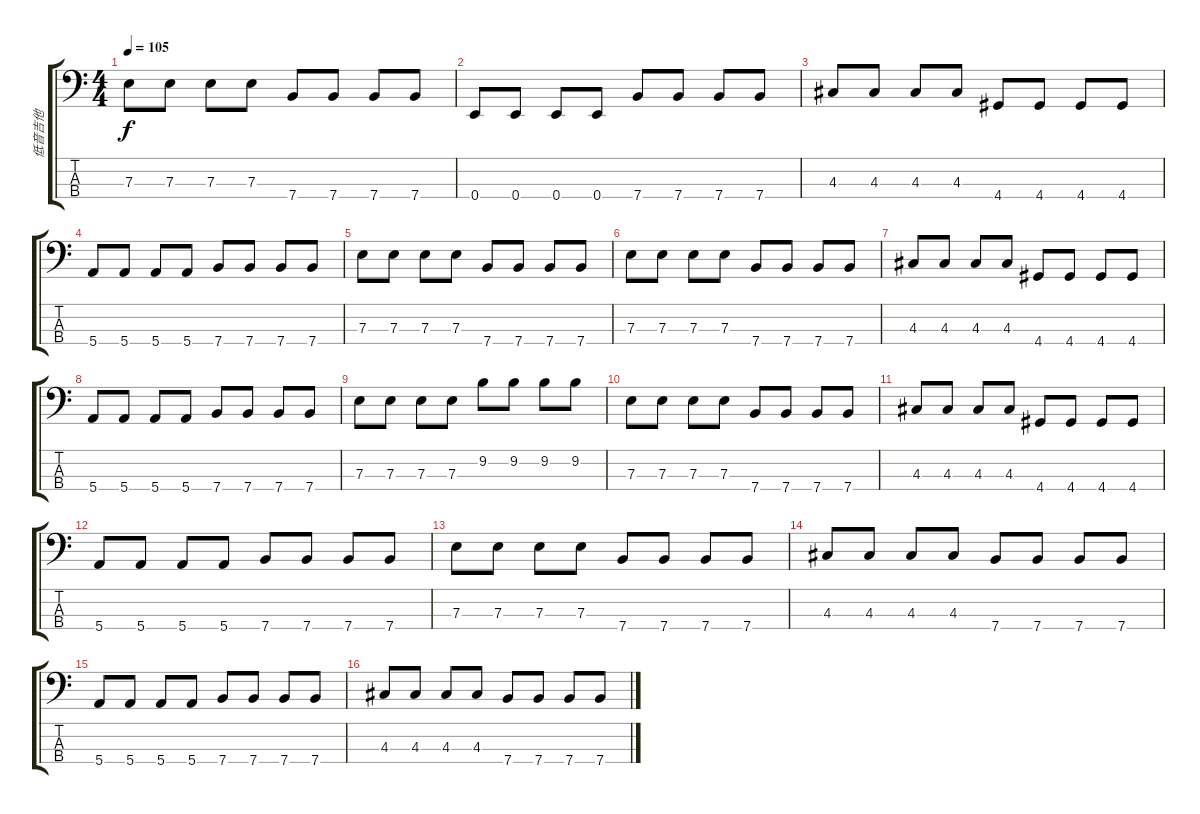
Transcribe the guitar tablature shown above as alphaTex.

\track ("低音吉他" "低音吉他") {instrument electricbassfinger}
\staff {score tabs}
\tuning (G2 D2 A1 E1) {hide}
\ts (4 4)
\tempo 105
\clef f4
\ks c
7.3.8{dy f} 7.3.8 7.3.8 7.3.8 7.4.8 7.4.8 7.4.8 7.4.8 |
0.4.8 0.4.8 0.4.8 0.4.8 7.4.8 7.4.8 7.4.8 7.4.8 |
4.3.8 4.3.8 4.3.8 4.3.8 4.4.8 4.4.8 4.4.8 4.4.8 |
5.4.8 5.4.8 5.4.8 5.4.8 7.4.8 7.4.8 7.4.8 7.4.8 |
7.3.8 7.3.8 7.3.8 7.3.8 7.4.8 7.4.8 7.4.8 7.4.8 |
7.3.8 7.3.8 7.3.8 7.3.8 7.4.8 7.4.8 7.4.8 7.4.8 |
4.3.8 4.3.8 4.3.8 4.3.8 4.4.8 4.4.8 4.4.8 4.4.8 |
5.4.8 5.4.8 5.4.8 5.4.8 7.4.8 7.4.8 7.4.8 7.4.8 |
7.3.8 7.3.8 7.3.8 7.3.8 9.2.8 9.2.8 9.2.8 9.2.8 |
7.3.8 7.3.8 7.3.8 7.3.8 7.4.8 7.4.8 7.4.8 7.4.8 |
4.3.8 4.3.8 4.3.8 4.3.8 4.4.8 4.4.8 4.4.8 4.4.8 |
5.4.8 5.4.8 5.4.8 5.4.8 7.4.8 7.4.8 7.4.8 7.4.8 |
7.3.8 7.3.8 7.3.8 7.3.8 7.4.8 7.4.8 7.4.8 7.4.8 |
4.3.8 4.3.8 4.3.8 4.3.8 7.4.8 7.4.8 7.4.8 7.4.8 |
5.4.8 5.4.8 5.4.8 5.4.8 7.4.8 7.4.8 7.4.8 7.4.8 |
4.3.8 4.3.8 4.3.8 4.3.8 7.4.8 7.4.8 7.4.8 7.4.8
